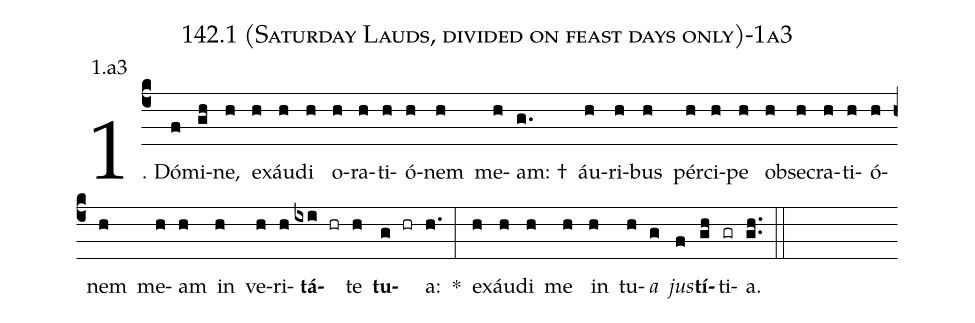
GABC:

name: 142.1 (Saturday Lauds, divided on feast days only)-1a3;
annotation: 1.a3;
%%
(c4)1. Dó(f)mi(gh)ne,(h) ex(h)áu(h)di(h) o(h)ra(h)ti(h)ó(h)nem(h) me(h)am: †(g.) áu(h)ri(h)bus(h) pér(h)ci(h)pe(h) ob(h)se(h)cra(h)ti(h)ó(h)nem(h) me(h)am(h) in(h) ve(h)ri(h)<b>tá</b>(ixi hr)te(h) <b>tu</b>(g hr)a:(h.) *(:) ex(h)áu(h)di(h) me(h) in(h) tu(h)<i>a</i>(g) <i>jus</i>(f)<b>tí</b>(gh)ti(gr)a.(gh..) (::)
